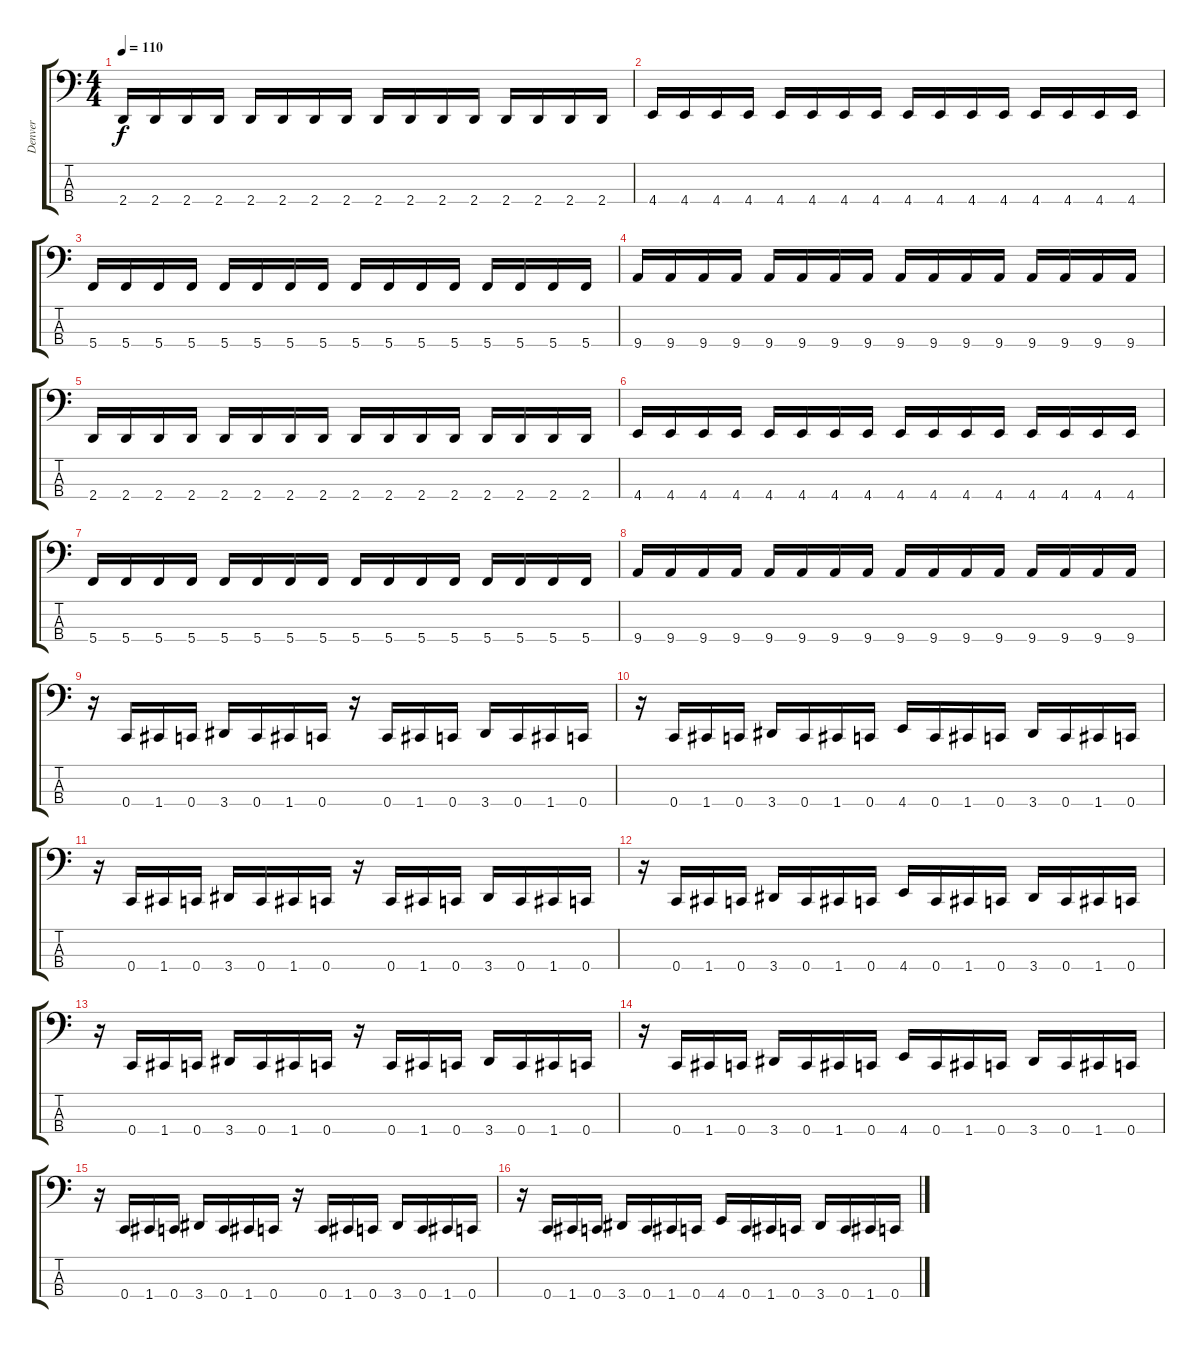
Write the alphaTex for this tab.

\track ("Denver" "Denver") {instrument electricbasspick}
\staff {score tabs}
\tuning (F2 C2 G1 C1) {hide}
\ts (4 4)
\tempo 110
\clef f4
\ks c
2.4.16{dy f} 2.4.16 2.4.16 2.4.16 2.4.16 2.4.16 2.4.16 2.4.16 2.4.16 2.4.16 2.4.16 2.4.16 2.4.16 2.4.16 2.4.16 2.4.16 |
4.4.16 4.4.16 4.4.16 4.4.16 4.4.16 4.4.16 4.4.16 4.4.16 4.4.16 4.4.16 4.4.16 4.4.16 4.4.16 4.4.16 4.4.16 4.4.16 |
5.4.16 5.4.16 5.4.16 5.4.16 5.4.16 5.4.16 5.4.16 5.4.16 5.4.16 5.4.16 5.4.16 5.4.16 5.4.16 5.4.16 5.4.16 5.4.16 |
9.4.16 9.4.16 9.4.16 9.4.16 9.4.16 9.4.16 9.4.16 9.4.16 9.4.16 9.4.16 9.4.16 9.4.16 9.4.16 9.4.16 9.4.16 9.4.16 |
2.4.16 2.4.16 2.4.16 2.4.16 2.4.16 2.4.16 2.4.16 2.4.16 2.4.16 2.4.16 2.4.16 2.4.16 2.4.16 2.4.16 2.4.16 2.4.16 |
4.4.16 4.4.16 4.4.16 4.4.16 4.4.16 4.4.16 4.4.16 4.4.16 4.4.16 4.4.16 4.4.16 4.4.16 4.4.16 4.4.16 4.4.16 4.4.16 |
5.4.16 5.4.16 5.4.16 5.4.16 5.4.16 5.4.16 5.4.16 5.4.16 5.4.16 5.4.16 5.4.16 5.4.16 5.4.16 5.4.16 5.4.16 5.4.16 |
9.4.16 9.4.16 9.4.16 9.4.16 9.4.16 9.4.16 9.4.16 9.4.16 9.4.16 9.4.16 9.4.16 9.4.16 9.4.16 9.4.16 9.4.16 9.4.16 |
r.16 0.4.16 1.4.16 0.4.16 3.4.16 0.4.16 1.4.16 0.4.16 r.16 0.4.16 1.4.16 0.4.16 3.4.16 0.4.16 1.4.16 0.4.16 |
r.16 0.4.16 1.4.16 0.4.16 3.4.16 0.4.16 1.4.16 0.4.16 4.4.16 0.4.16 1.4.16 0.4.16 3.4.16 0.4.16 1.4.16 0.4.16 |
r.16 0.4.16 1.4.16 0.4.16 3.4.16 0.4.16 1.4.16 0.4.16 r.16 0.4.16 1.4.16 0.4.16 3.4.16 0.4.16 1.4.16 0.4.16 |
r.16 0.4.16 1.4.16 0.4.16 3.4.16 0.4.16 1.4.16 0.4.16 4.4.16 0.4.16 1.4.16 0.4.16 3.4.16 0.4.16 1.4.16 0.4.16 |
r.16 0.4.16 1.4.16 0.4.16 3.4.16 0.4.16 1.4.16 0.4.16 r.16 0.4.16 1.4.16 0.4.16 3.4.16 0.4.16 1.4.16 0.4.16 |
r.16 0.4.16 1.4.16 0.4.16 3.4.16 0.4.16 1.4.16 0.4.16 4.4.16 0.4.16 1.4.16 0.4.16 3.4.16 0.4.16 1.4.16 0.4.16 |
r.16 0.4.16 1.4.16 0.4.16 3.4.16 0.4.16 1.4.16 0.4.16 r.16 0.4.16 1.4.16 0.4.16 3.4.16 0.4.16 1.4.16 0.4.16 |
r.16 0.4.16 1.4.16 0.4.16 3.4.16 0.4.16 1.4.16 0.4.16 4.4.16 0.4.16 1.4.16 0.4.16 3.4.16 0.4.16 1.4.16 0.4.16
